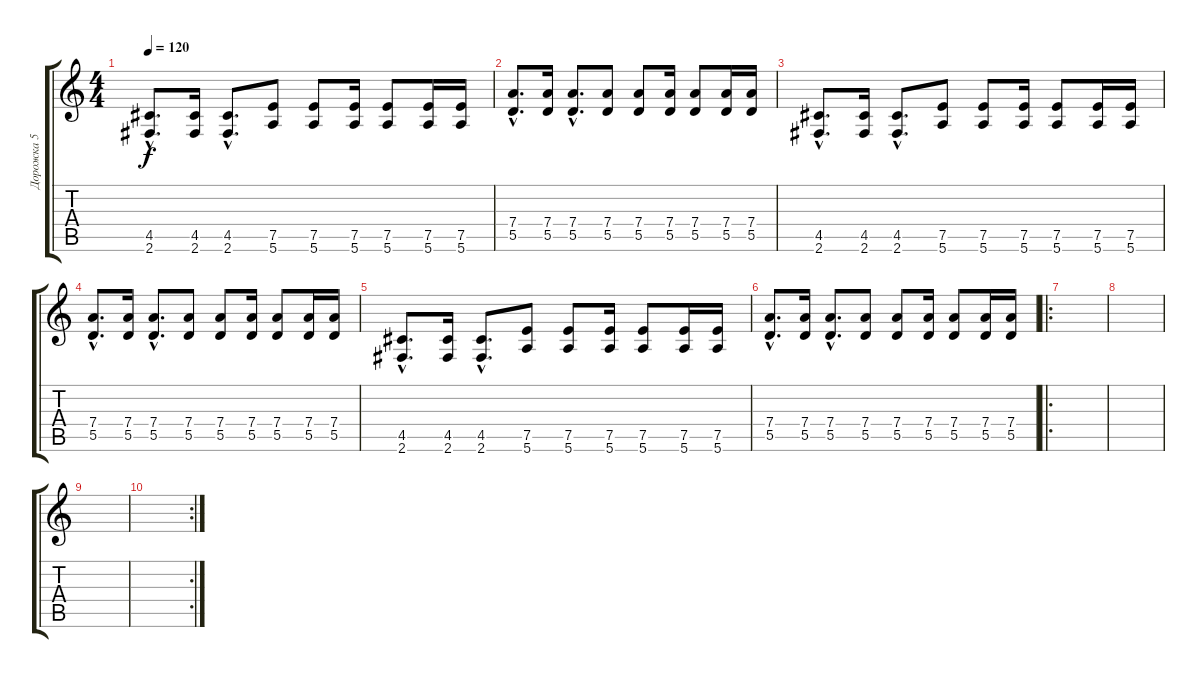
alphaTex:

\track ("Дорожка 5" "Дорожка 5") {instrument distortionguitar}
\staff {score tabs}
\tuning (E4 B3 G3 D3 A2 E2) {hide}
\ts (4 4)
\tempo 120
\clef g2
\ks c
(4.5{hac} 2.6{hac}).8{d dy f} (4.5 2.6).16 (4.5{hac} 2.6{hac}).8{d} (7.5 5.6).8 (7.5 5.6).8 (7.5 5.6).16 (7.5 5.6).8 (7.5 5.6).16 (7.5 5.6).16 |
(7.4{hac} 5.5{hac}).8{d} (7.4 5.5).16 (7.4{hac} 5.5{hac}).8{d} (7.4 5.5).8 (7.4 5.5).8 (7.4 5.5).16 (7.4 5.5).8 (7.4 5.5).16 (7.4 5.5).16 |
(4.5{hac} 2.6{hac}).8{d volume 16} (4.5 2.6).16 (4.5{hac} 2.6{hac}).8{d} (7.5 5.6).8 (7.5 5.6).8 (7.5 5.6).16 (7.5 5.6).8 (7.5 5.6).16 (7.5 5.6).16 |
(7.4{hac} 5.5{hac}).8{d} (7.4 5.5).16 (7.4{hac} 5.5{hac}).8{d} (7.4 5.5).8 (7.4 5.5).8 (7.4 5.5).16 (7.4 5.5).8 (7.4 5.5).16 (7.4 5.5).16 |
(4.5{hac} 2.6{hac}).8{d} (4.5 2.6).16 (4.5{hac} 2.6{hac}).8{d} (7.5 5.6).8 (7.5 5.6).8 (7.5 5.6).16 (7.5 5.6).8 (7.5 5.6).16 (7.5 5.6).16 |
(7.4{hac} 5.5{hac}).8{d} (7.4 5.5).16 (7.4{hac} 5.5{hac}).8{d} (7.4 5.5).8 (7.4 5.5).8 (7.4 5.5).16 (7.4 5.5).8 (7.4 5.5).16 (7.4 5.5).16 |
\ro
|
|
|
\rc 2
